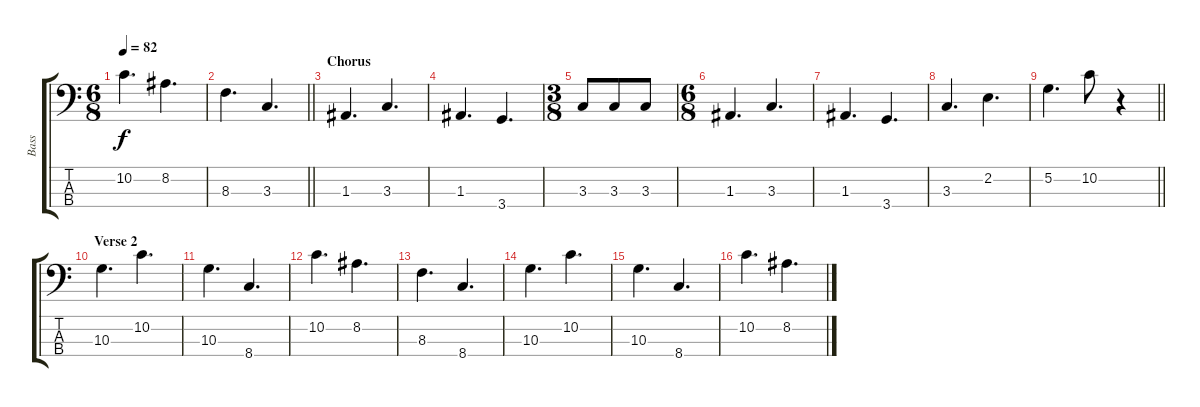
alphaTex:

\track ("Bass" "Bass") {instrument electricbassfinger}
\staff {score tabs}
\tuning (G2 D2 A1 E1) {hide}
\ts (6 8)
\tempo 82
\clef f4
\ks c
10.2.4{d dy f} 8.2.4{d} |
\barLineRight lightlight
8.3.4{d} 3.3.4{d} |
\section ("" "Chorus")
1.3.4{d} 3.3.4{d} |
1.3.4{d} 3.4.4{d} |
\ts (3 8)
3.3.8 3.3.8 3.3.8 |
\ts (6 8)
1.3.4{d} 3.3.4{d} |
1.3.4{d} 3.4.4{d} |
3.3.4{d} 2.2.4{d} |
\barLineRight lightlight
5.2.4{d} 10.2.8 r.4 |
\section ("" "Verse 2")
10.3.4{d} 10.2.4{d} |
10.3.4{d} 8.4.4{d} |
10.2.4{d} 8.2.4{d} |
8.3.4{d} 8.4.4{d} |
10.3.4{d} 10.2.4{d} |
10.3.4{d} 8.4.4{d} |
10.2.4{d} 8.2.4{d}
